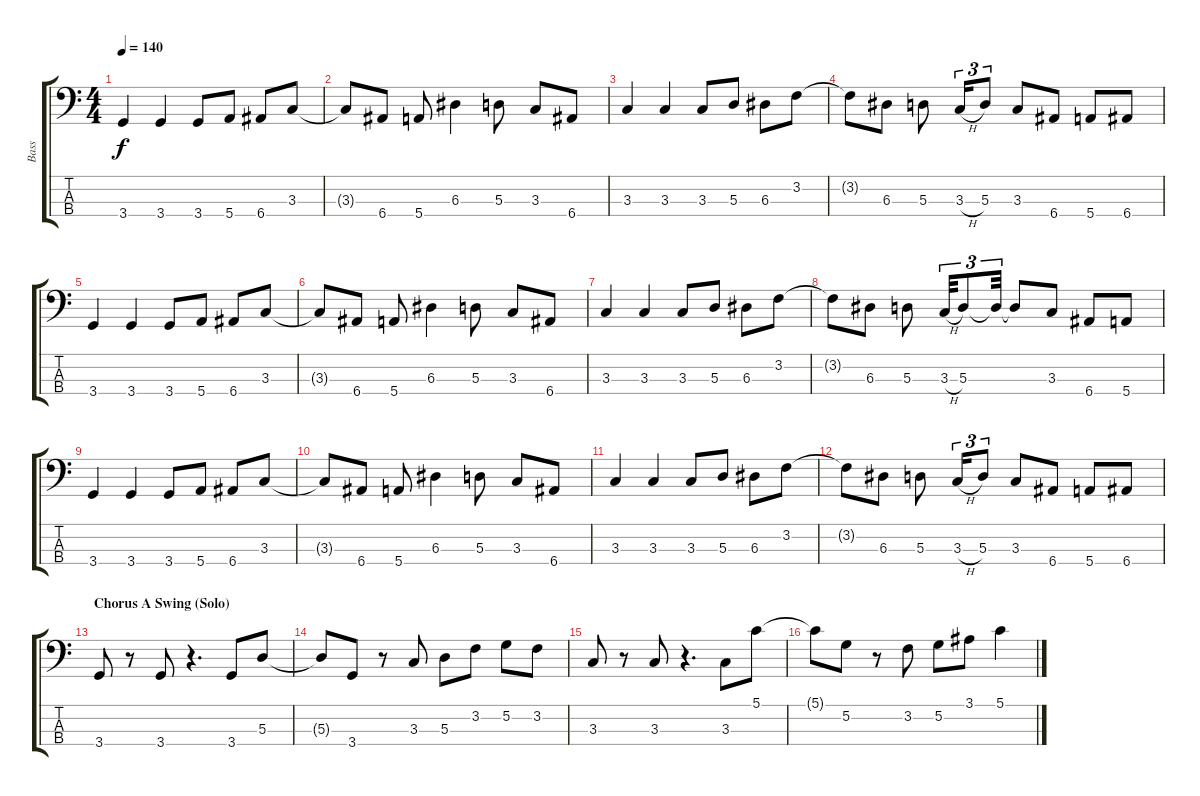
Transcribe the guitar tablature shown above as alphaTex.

\track ("Bass" "Bass") {instrument electricbassfinger}
\staff {score tabs}
\tuning (G2 D2 A1 E1) {hide}
\ts (4 4)
\tempo 140
\clef f4
\ks c
3.4.4{dy f} 3.4.4 3.4.8 5.4.8 6.4.8 3.3.8 |
3.3{t}.8 6.4.8 5.4.8 6.3.4 5.3.8 3.3.8 6.4.8 |
3.3.4 3.3.4 3.3.8 5.3.8 6.3.8 3.2.8 |
3.2{t}.8 6.3.8 5.3.8 3.3{h}.16{tu (3 2)} 5.3.8{tu (3 2)} 3.3.8 6.4.8 5.4.8 6.4.8 |
3.4.4 3.4.4 3.4.8 5.4.8 6.4.8 3.3.8 |
3.3{t}.8 6.4.8 5.4.8 6.3.4 5.3.8 3.3.8 6.4.8 |
3.3.4 3.3.4 3.3.8 5.3.8 6.3.8 3.2.8 |
3.2{t}.8 6.3.8 5.3.8 3.3{h}.32{tu (3 2)} 5.3.8{tu (3 2)} 5.3{t}.32{tu (3 2)} 5.3{t}.8 3.3.8 6.4.8 5.4.8 |
3.4.4 3.4.4 3.4.8 5.4.8 6.4.8 3.3.8 |
3.3{t}.8 6.4.8 5.4.8 6.3.4 5.3.8 3.3.8 6.4.8 |
3.3.4 3.3.4 3.3.8 5.3.8 6.3.8 3.2.8 |
3.2{t}.8 6.3.8 5.3.8 3.3{h}.16{tu (3 2)} 5.3.8{tu (3 2)} 3.3.8 6.4.8 5.4.8 6.4.8 |
\section ("" "Chorus A Swing (Solo)")
3.4.8 r.8 3.4.8 r.4{d} 3.4.8 5.3.8 |
5.3{t}.8 3.4.8 r.8 3.3.8 5.3.8 3.2.8 5.2.8 3.2.8 |
3.3.8 r.8 3.3.8 r.4{d} 3.3.8 5.1.8 |
5.1{t}.8 5.2.8 r.8 3.2.8 5.2.8 3.1.8 5.1.4
